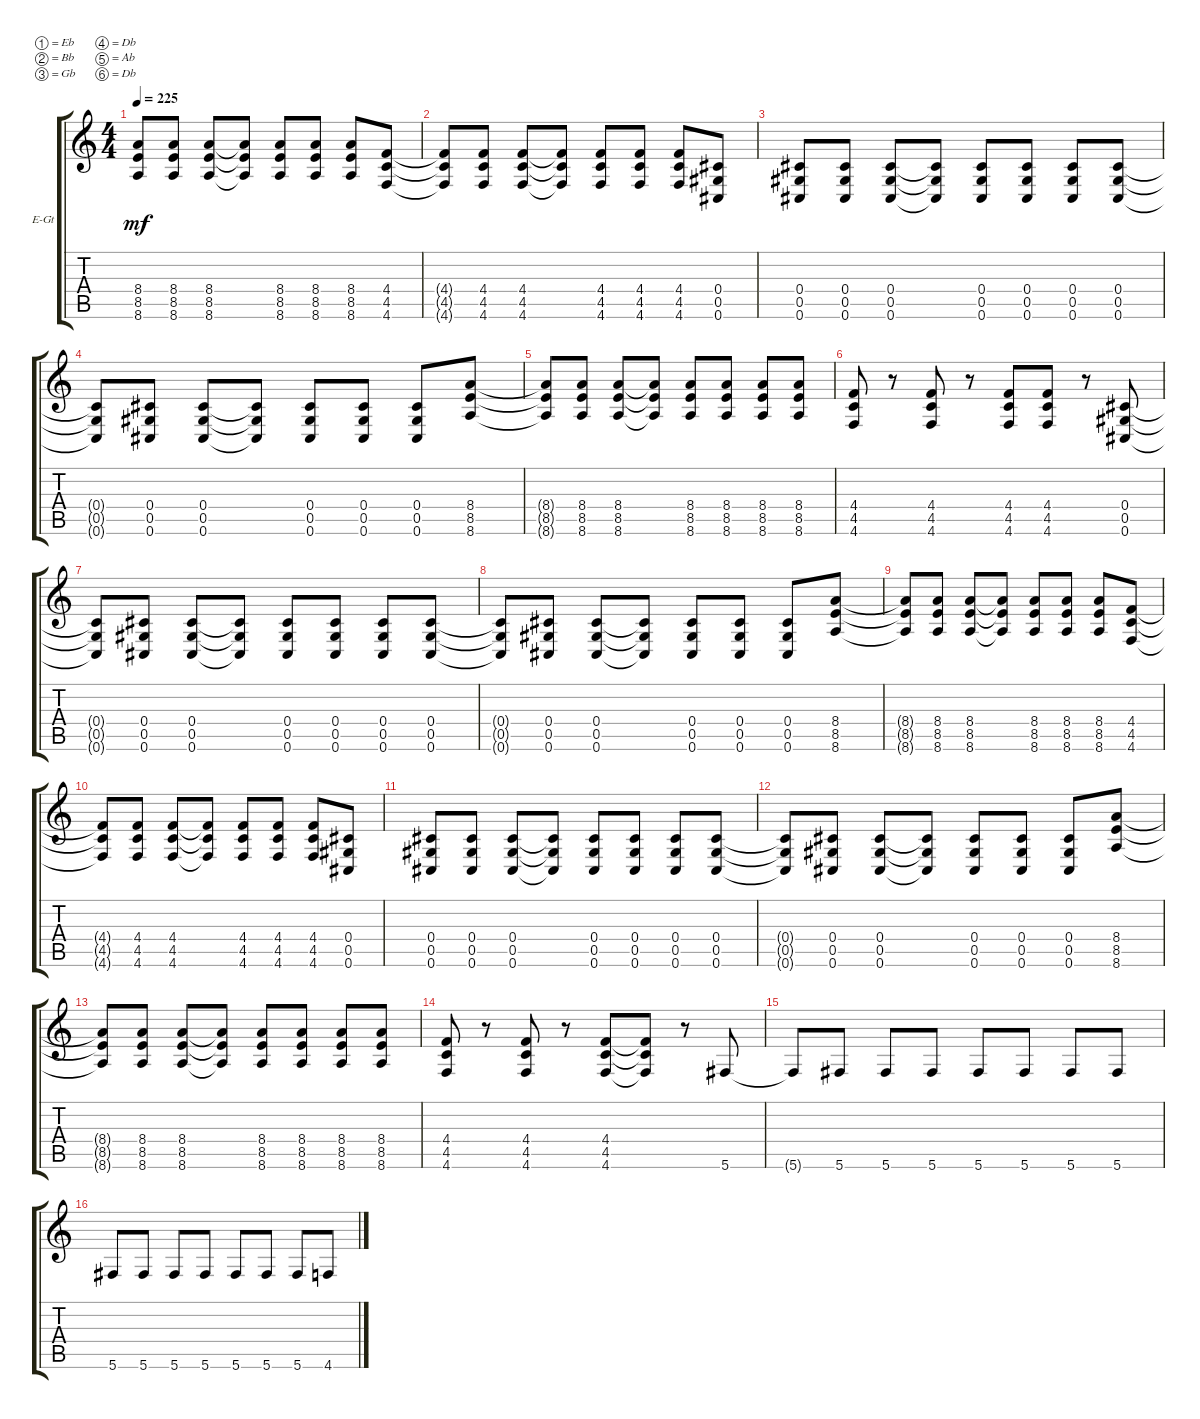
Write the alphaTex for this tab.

\bracketExtendMode groupsimilarinstruments
\firstSystemTrackNameOrientation horizontal
\otherSystemsTrackNameOrientation horizontal
\track ("right" "E-Gt") {instrument distortionguitar}
\staff {score tabs}
\tuning (Eb4 Bb3 Gb3 Db3 Ab2 Db2)
\ts (4 4)
\tempo 225
\clef g2
\ks c
(8.6{t} 8.4{t} 8.5{t}).8{dy mf} (8.6 8.5 8.4).8 (8.6 8.5 8.4).8 (8.6{t} 8.5{t} 8.4{t}).8 (8.6 8.5 8.4).8 (8.6 8.5 8.4).8 (8.6 8.5 8.4).8 (4.6 4.5 4.4).8 |
(4.6{t} 4.5{t} 4.4{t}).8 (4.6 4.5 4.4).8 (4.6 4.5 4.4).8 (4.6{t} 4.5{t} 4.4{t}).8 (4.6 4.5 4.4).8 (4.6 4.5 4.4).8 (4.6 4.5 4.4).8 (0.6 0.5 0.4).8 |
(0.5 0.6 0.4).8 (0.6 0.5 0.4).8 (0.6 0.5 0.4).8 (0.4{t} 0.5{t} 0.6{t}).8 (0.6 0.5 0.4).8 (0.6 0.4 0.5).8 (0.6 0.5 0.4).8 (0.4 0.5 0.6).8 |
(0.5{t} 0.6{t} 0.4{t}).8 (0.6 0.5 0.4).8 (0.6 0.5 0.4).8 (0.4{t} 0.5{t} 0.6{t}).8 (0.6 0.5 0.4).8 (0.6 0.4 0.5).8 (0.6 0.5 0.4).8 (8.4 8.5 8.6).8 |
(8.6{t} 8.4{t} 8.5{t}).8 (8.6 8.5 8.4).8 (8.6 8.5 8.4).8 (8.6{t} 8.5{t} 8.4{t}).8 (8.6 8.5 8.4).8 (8.6 8.5 8.4).8 (8.6 8.5 8.4).8 (8.6 8.5 8.4).8 |
(4.6 4.5 4.4).8 r.8 (4.6 4.5 4.4).8 r.8 (4.6 4.4 4.5).8 (4.6 4.5 4.4).8 r.8 (0.6 0.5 0.4).8 |
(0.5{t} 0.6{t} 0.4{t}).8 (0.6 0.5 0.4).8 (0.6 0.5 0.4).8 (0.4{t} 0.5{t} 0.6{t}).8 (0.6 0.5 0.4).8 (0.6 0.4 0.5).8 (0.6 0.5 0.4).8 (0.4 0.5 0.6).8 |
(0.5{t} 0.6{t} 0.4{t}).8 (0.6 0.5 0.4).8 (0.6 0.5 0.4).8 (0.4{t} 0.5{t} 0.6{t}).8 (0.6 0.5 0.4).8 (0.6 0.4 0.5).8 (0.6 0.5 0.4).8 (8.4 8.5 8.6).8 |
(8.6{t} 8.4{t} 8.5{t}).8 (8.6 8.5 8.4).8 (8.6 8.5 8.4).8 (8.6{t} 8.5{t} 8.4{t}).8 (8.6 8.5 8.4).8 (8.6 8.5 8.4).8 (8.6 8.5 8.4).8 (4.6 4.5 4.4).8 |
(4.6{t} 4.5{t} 4.4{t}).8 (4.6 4.5 4.4).8 (4.6 4.5 4.4).8 (4.6{t} 4.5{t} 4.4{t}).8 (4.6 4.5 4.4).8 (4.6 4.5 4.4).8 (4.6 4.5 4.4).8 (0.6 0.5 0.4).8 |
(0.5 0.6 0.4).8 (0.6 0.5 0.4).8 (0.6 0.5 0.4).8 (0.4{t} 0.5{t} 0.6{t}).8 (0.6 0.5 0.4).8 (0.6 0.4 0.5).8 (0.6 0.5 0.4).8 (0.4 0.5 0.6).8 |
(0.5{t} 0.6{t} 0.4{t}).8 (0.6 0.5 0.4).8 (0.6 0.5 0.4).8 (0.4{t} 0.5{t} 0.6{t}).8 (0.6 0.5 0.4).8 (0.6 0.4 0.5).8 (0.6 0.5 0.4).8 (8.4 8.5 8.6).8 |
(8.6{t} 8.4{t} 8.5{t}).8 (8.6 8.5 8.4).8 (8.6 8.5 8.4).8 (8.6{t} 8.5{t} 8.4{t}).8 (8.6 8.5 8.4).8 (8.6 8.5 8.4).8 (8.6 8.5 8.4).8 (8.6 8.5 8.4).8 |
(4.6 4.5 4.4).8 r.8 (4.6 4.5 4.4).8 r.8 (4.6 4.4 4.5).8 (4.4{t} 4.5{t} 4.6{t}).8 r.8 5.6.8 |
5.6{t}.8 5.6.8 5.6.8 5.6.8 5.6.8 5.6.8 5.6.8 5.6.8 |
5.6.8 5.6.8 5.6.8 5.6.8 5.6.8 5.6.8 5.6.8 4.6.8
